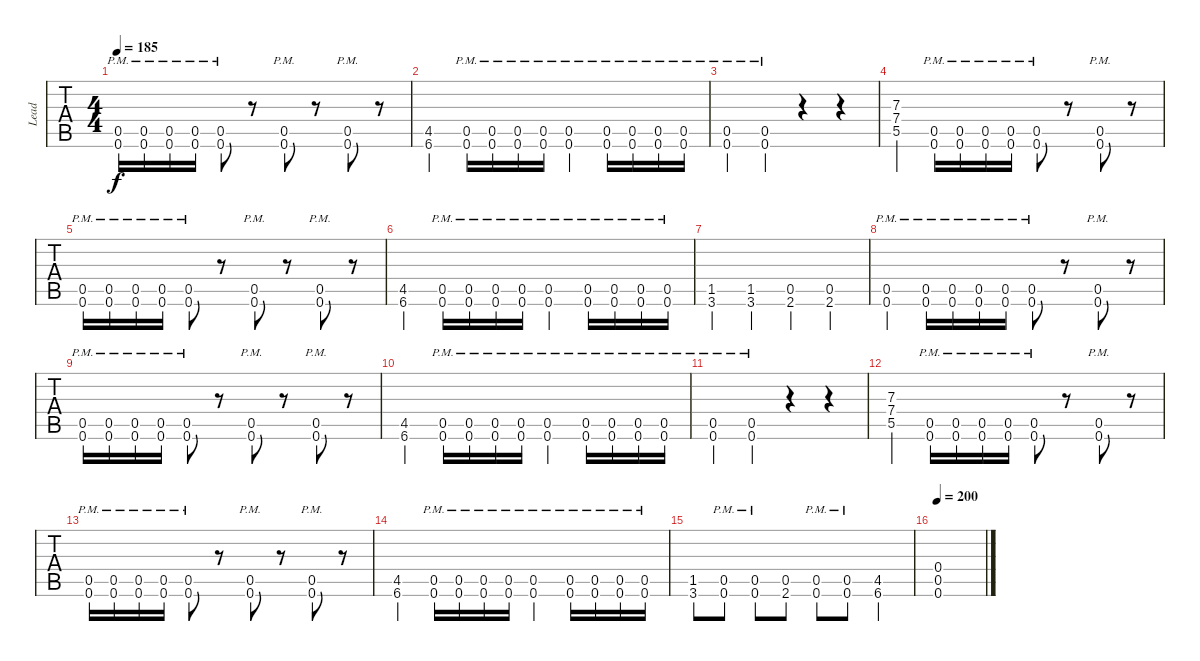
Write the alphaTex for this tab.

\track ("Lead" "Lead") {instrument distortionguitar}
\staff {tabs}
\tuning (D4 A3 F3 C3 G2 C2) {hide}
\ts (4 4)
\tempo 185
\clef g2
\ks c
(0.5{pm} 0.6{pm}).16{dy f} (0.5{pm} 0.6{pm}).16 (0.5{pm} 0.6{pm}).16 (0.5{pm} 0.6{pm}).16 (0.5{pm} 0.6{pm}).8 r.8 (0.5{pm} 0.6{pm}).8 r.8 (0.5{pm} 0.6{pm}).8 r.8 |
(4.5 6.6).4 (0.5{pm} 0.6{pm}).16 (0.5{pm} 0.6{pm}).16 (0.5{pm} 0.6{pm}).16 (0.5{pm} 0.6{pm}).16 (0.5{pm} 0.6{pm}).4 (0.5{pm} 0.6{pm}).16 (0.5{pm} 0.6{pm}).16 (0.5{pm} 0.6{pm}).16 (0.5{pm} 0.6{pm}).16 |
(0.5{pm} 0.6{pm}).4 (0.5{pm} 0.6{pm}).4 r.4 r.4 |
(7.3 7.4 5.5).4 (0.5{pm} 0.6{pm}).16 (0.5{pm} 0.6{pm}).16 (0.5{pm} 0.6{pm}).16 (0.5{pm} 0.6{pm}).16 (0.5{pm} 0.6{pm}).8 r.8 (0.5{pm} 0.6{pm}).8 r.8 |
(0.5{pm} 0.6{pm}).16 (0.5{pm} 0.6{pm}).16 (0.5{pm} 0.6{pm}).16 (0.5{pm} 0.6{pm}).16 (0.5{pm} 0.6{pm}).8 r.8 (0.5{pm} 0.6{pm}).8 r.8 (0.5{pm} 0.6{pm}).8 r.8 |
(4.5 6.6).4 (0.5{pm} 0.6{pm}).16 (0.5{pm} 0.6{pm}).16 (0.5{pm} 0.6{pm}).16 (0.5{pm} 0.6{pm}).16 (0.5{pm} 0.6{pm}).4 (0.5{pm} 0.6{pm}).16 (0.5{pm} 0.6{pm}).16 (0.5{pm} 0.6{pm}).16 (0.5{pm} 0.6{pm}).16 |
(1.5 3.6).4 (1.5 3.6).4 (0.5 2.6).4 (0.5 2.6).4 |
(0.5{pm} 0.6{pm}).4 (0.5{pm} 0.6{pm}).16 (0.5{pm} 0.6{pm}).16 (0.5{pm} 0.6{pm}).16 (0.5{pm} 0.6{pm}).16 (0.5{pm} 0.6{pm}).8 r.8 (0.5{pm} 0.6{pm}).8 r.8 |
(0.5{pm} 0.6{pm}).16 (0.5{pm} 0.6{pm}).16 (0.5{pm} 0.6{pm}).16 (0.5{pm} 0.6{pm}).16 (0.5{pm} 0.6{pm}).8 r.8 (0.5{pm} 0.6{pm}).8 r.8 (0.5{pm} 0.6{pm}).8 r.8 |
(4.5 6.6).4 (0.5{pm} 0.6{pm}).16 (0.5{pm} 0.6{pm}).16 (0.5{pm} 0.6{pm}).16 (0.5{pm} 0.6{pm}).16 (0.5{pm} 0.6{pm}).4 (0.5{pm} 0.6{pm}).16 (0.5{pm} 0.6{pm}).16 (0.5{pm} 0.6{pm}).16 (0.5{pm} 0.6{pm}).16 |
(0.5{pm} 0.6{pm}).4 (0.5{pm} 0.6{pm}).4 r.4 r.4 |
(7.3 7.4 5.5).4 (0.5{pm} 0.6{pm}).16 (0.5{pm} 0.6{pm}).16 (0.5{pm} 0.6{pm}).16 (0.5{pm} 0.6{pm}).16 (0.5{pm} 0.6{pm}).8 r.8 (0.5{pm} 0.6{pm}).8 r.8 |
(0.5{pm} 0.6{pm}).16 (0.5{pm} 0.6{pm}).16 (0.5{pm} 0.6{pm}).16 (0.5{pm} 0.6{pm}).16 (0.5{pm} 0.6{pm}).8 r.8 (0.5{pm} 0.6{pm}).8 r.8 (0.5{pm} 0.6{pm}).8 r.8 |
(4.5 6.6).4 (0.5{pm} 0.6{pm}).16 (0.5{pm} 0.6{pm}).16 (0.5{pm} 0.6{pm}).16 (0.5{pm} 0.6{pm}).16 (0.5{pm} 0.6{pm}).4 (0.5{pm} 0.6{pm}).16 (0.5{pm} 0.6{pm}).16 (0.5{pm} 0.6{pm}).16 (0.5{pm} 0.6{pm}).16 |
(1.5 3.6).8 (0.5{pm} 0.6{pm}).8 (0.5{pm} 0.6{pm}).8 (0.5 2.6).8 (0.5{pm} 0.6{pm}).8 (0.5{pm} 0.6{pm}).8 (4.5 6.6).4 |
\tempo 200
(0.4 0.5 0.6).1
